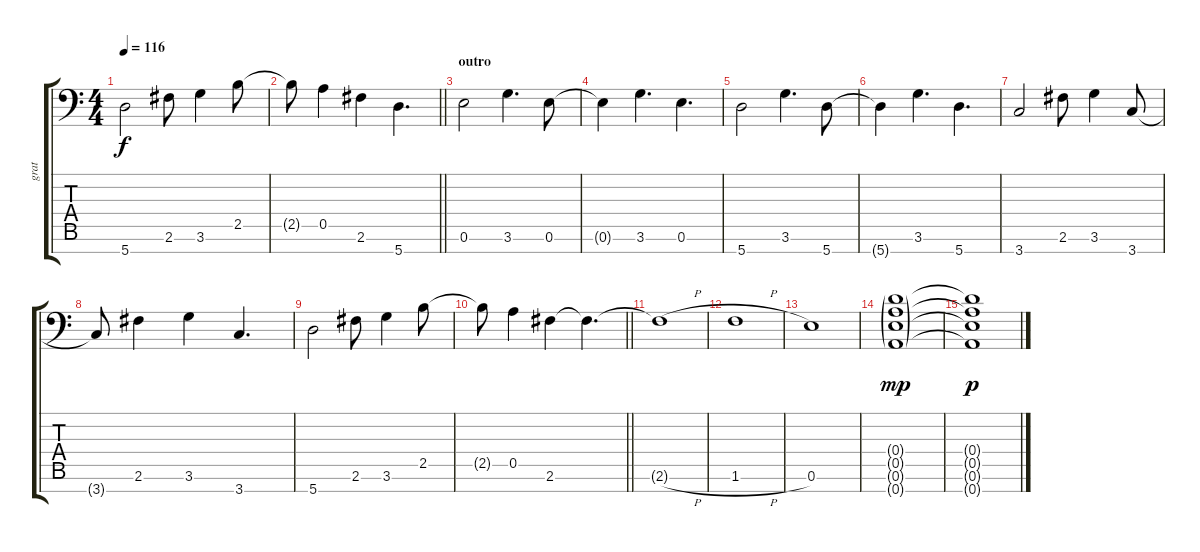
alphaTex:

\track ("grat" "grat") {instrument distortionguitar}
\staff {score tabs}
\tuning (E4 B3 G3 D3 A2 E2 A1) {hide}
\ts (4 4)
\tempo 116
\clef f4
\ks c
5.7.2{dy f} 2.6.8 3.6.4 2.5.8 |
\barLineRight lightlight
2.5{t}.8 0.5.4 2.6.4 5.7.4{d} |
\section ("" "outro")
0.6.2 3.6.4{d} 0.6.8 |
0.6{t}.4 3.6.4{d} 0.6.4{d} |
5.7.2 3.6.4{d} 5.7.8 |
5.7{t}.4 3.6.4{d} 5.7.4{d} |
3.7.2 2.6.8 3.6.4 3.7.8 |
3.7{t}.8 2.6.4 3.6.4 3.7.4{d} |
5.7.2 2.6.8 3.6.4 2.5.8 |
\barLineRight lightlight
2.5{t}.8 0.5.4 2.6.4 2.6{t}.4{d} |
2.6{h t}.1 |
1.6{h}.1 |
0.6.1 |
(0.4{g} 0.5{g} 0.6{g} 0.7{g}).1{dy mp} |
(0.4{t} 0.5{t} 0.6{t} 0.7{t}).1{dy p}
